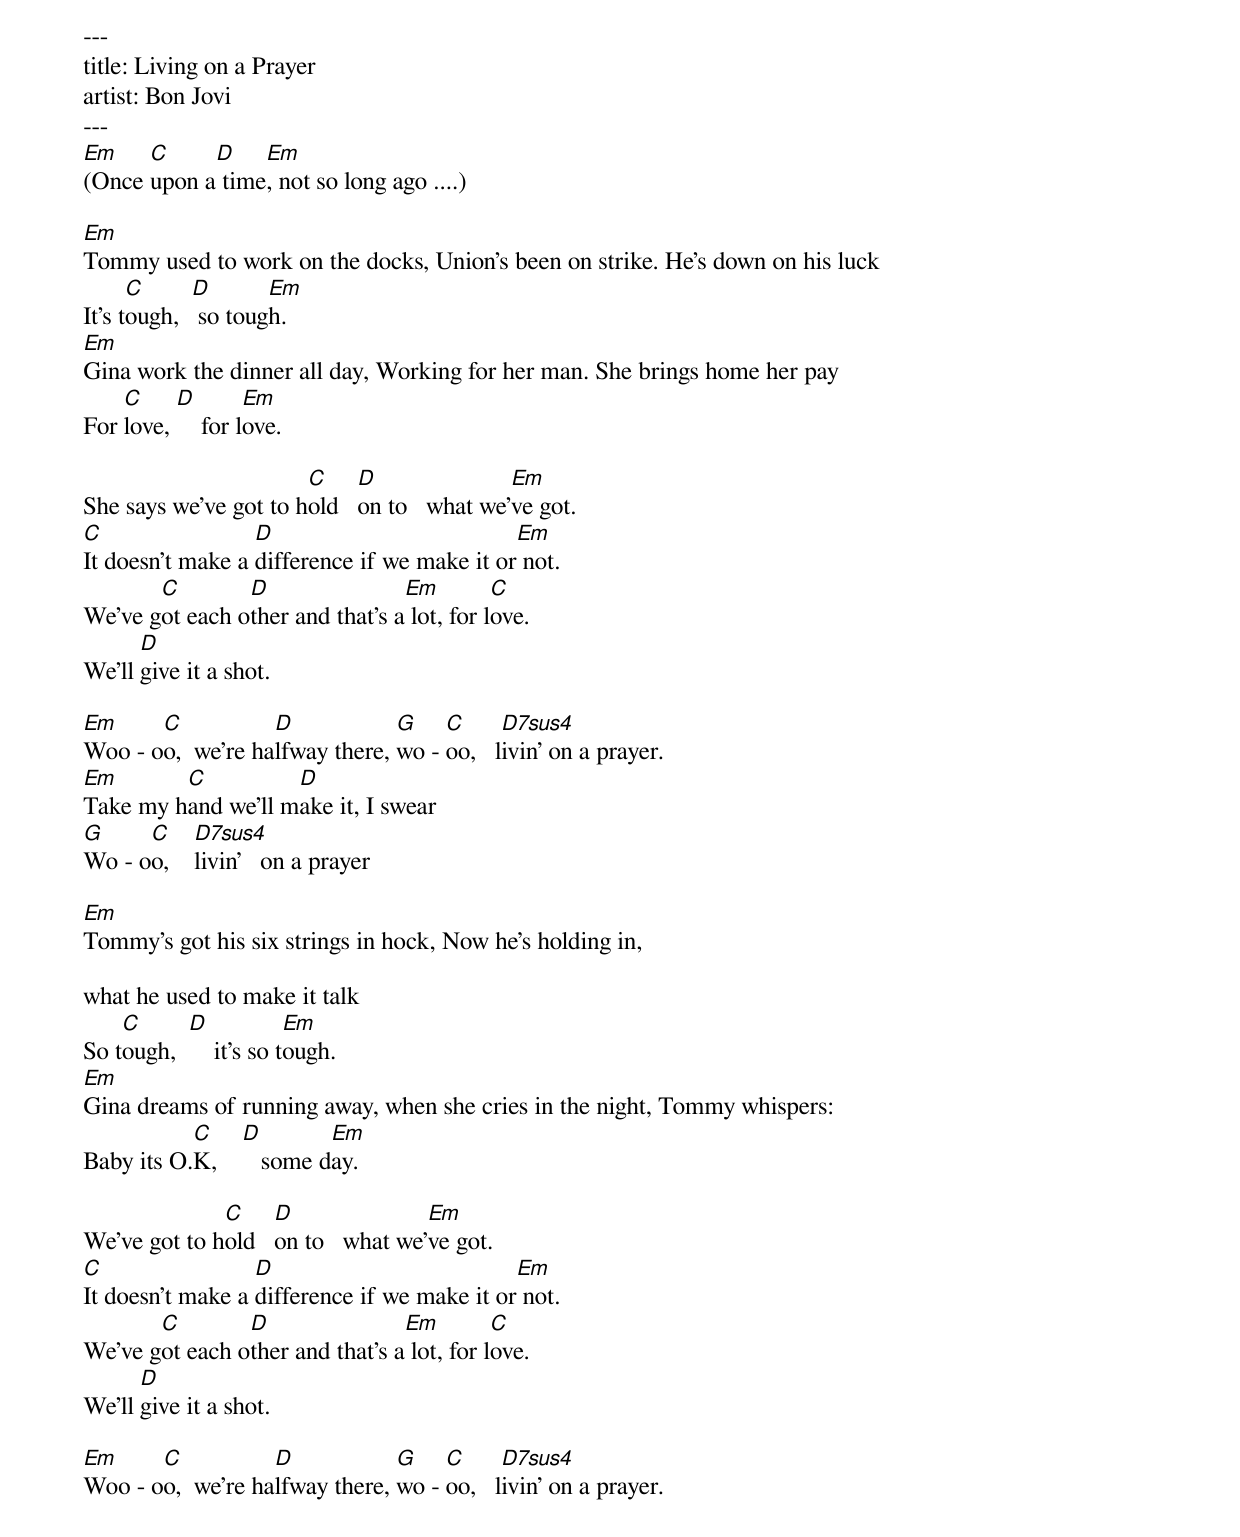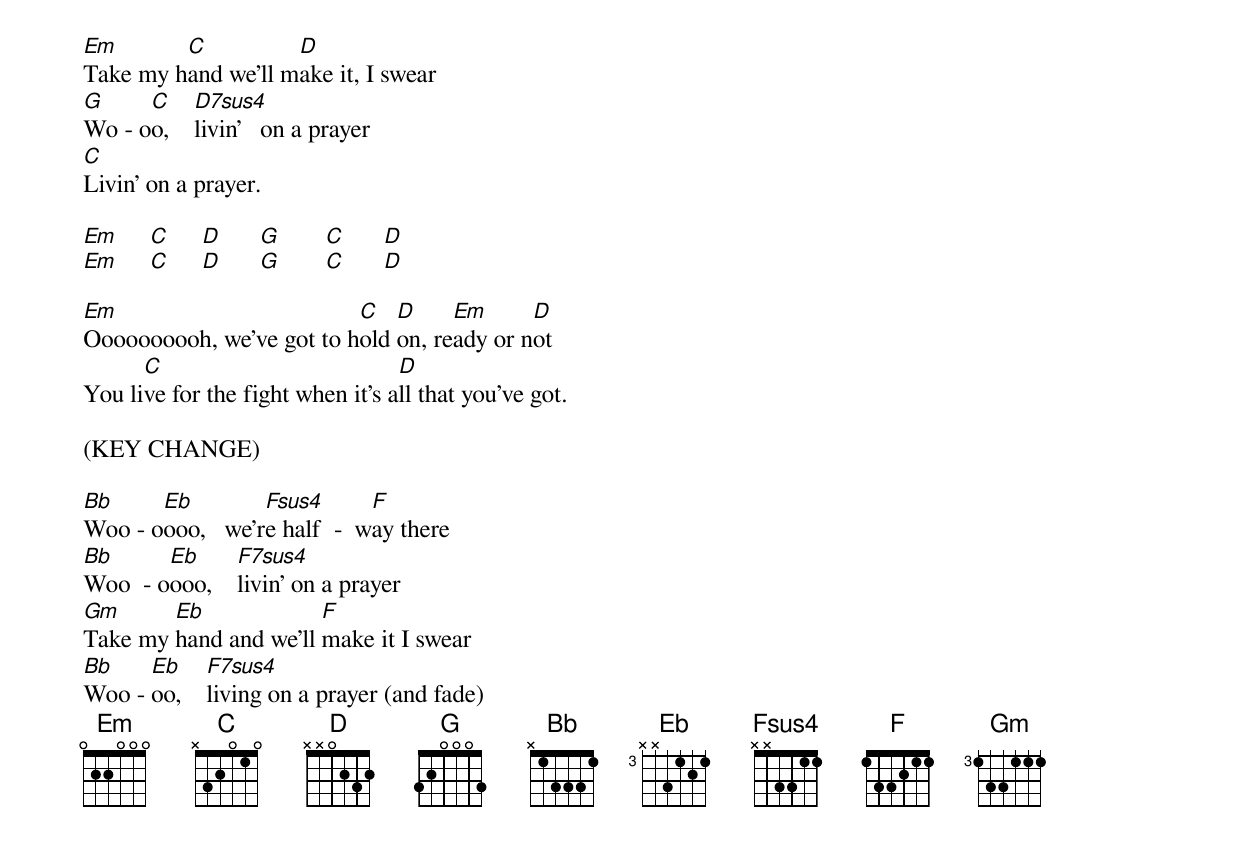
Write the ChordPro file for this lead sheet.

---
title: Living on a Prayer
artist: Bon Jovi
---
[Em](Once [C]upon a[D] time[Em], not so long ago ....)

[Em]Tommy used to work on the docks, Union's been on strike. He's down on his luck
It's t[C]ough,  [D] so toug[Em]h.
[Em]Gina work the dinner all day, Working for her man. She brings home her pay
For [C]love, [D]    for l[Em]ove.

She says we've got to h[C]old   [D]on to   what we'[Em]ve got.
[C]It doesn't make a [D]difference if we make it or[Em] not.
We've g[C]ot each o[D]ther and that's a[Em] lot, for l[C]ove.
We'll [D]give it a shot.

[Em]Woo - o[C]o,  we're ha[D]lfway there, [G]wo - [C]oo,   l[D7sus4]ivin' on a prayer.
[Em]Take my h[C]and we'll m[D]ake it, I swear
[G]Wo - o[C]o,    [D7sus4]livin'   on a prayer

[Em]Tommy's got his six strings in hock, Now he's holding in,

what he used to make it talk
So t[C]ough,  [D]    it's so t[Em]ough.
[Em]Gina dreams of running away, when she cries in the night, Tommy whispers:
Baby its O.[C]K,    [D]   some d[Em]ay.

We’ve got to h[C]old   [D]on to   what we'[Em]ve got.
[C]It doesn't make a [D]difference if we make it or[Em] not.
We've g[C]ot each o[D]ther and that's a[Em] lot, for l[C]ove.
We'll [D]give it a shot.

[Em]Woo - o[C]o,  we're ha[D]lfway there, [G]wo - [C]oo,   l[D7sus4]ivin' on a prayer.
[Em]Take my h[C]and we'll m[D]ake it, I swear
[G]Wo - o[C]o,    [D7sus4]livin'   on a prayer
[C]Livin' on a prayer.

[Em]     [C]     [D]      [G]       [C]      [D]
[Em]     [C]     [D]      [G]       [C]      [D]

[Em]Oooooooooh, we've got to h[C]old [D]on, re[Em]ady or n[D]ot
You li[C]ve for the fight when it's a[D]ll that you've got.

(KEY CHANGE)

[Bb]Woo - o[Eb]ooo,   we'r[Fsus4]e half  -  w[F]ay there
[Bb]Woo  - o[Eb]ooo,    [F7sus4]livin' on a prayer
[Gm]Take my [Eb]hand and we'll [F]make it I swear
[Bb]Woo - [Eb]oo,    [F7sus4]living on a prayer (and fade)
